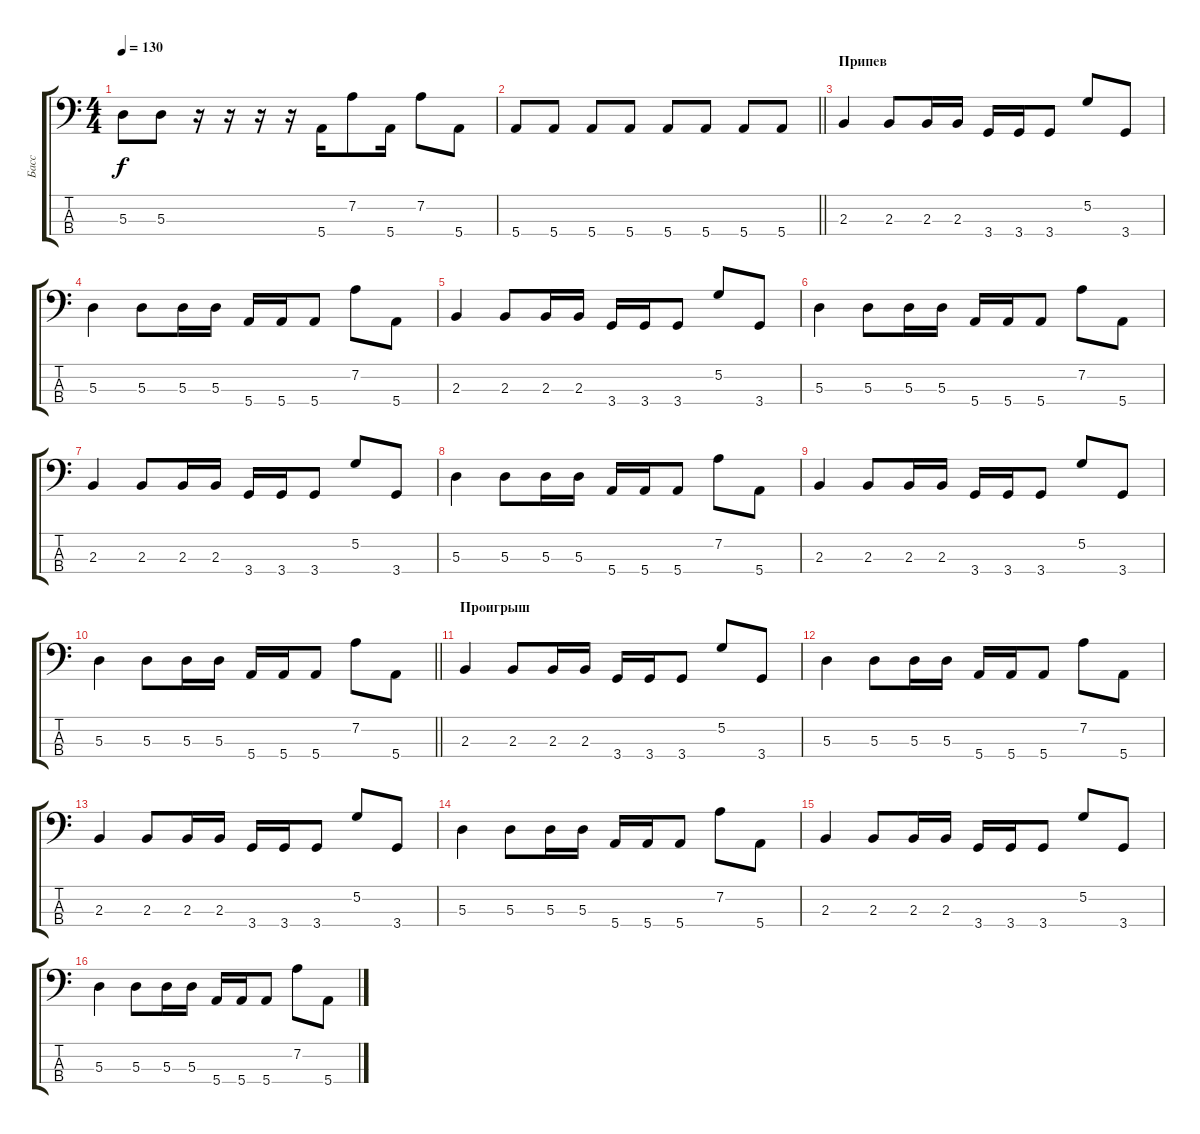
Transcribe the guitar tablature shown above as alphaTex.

\track ("Басс" "Басс") {instrument electricbasspick}
\staff {score tabs}
\tuning (G2 D2 A1 E1) {hide}
\ts (4 4)
\tempo 130
\clef f4
\ks c
5.3.8{dy f} 5.3.8 r.16 r.16 r.16 r.16 5.4.16 7.2.8 5.4.16 7.2.8 5.4.8 |
\barLineRight lightlight
5.4.8 5.4.8 5.4.8 5.4.8 5.4.8 5.4.8 5.4.8 5.4.8 |
\section ("" "Припев")
2.3.4 2.3.8 2.3.16 2.3.16 3.4.16 3.4.16 3.4.8 5.2.8 3.4.8 |
5.3.4 5.3.8 5.3.16 5.3.16 5.4.16 5.4.16 5.4.8 7.2.8 5.4.8 |
2.3.4 2.3.8 2.3.16 2.3.16 3.4.16 3.4.16 3.4.8 5.2.8 3.4.8 |
5.3.4 5.3.8 5.3.16 5.3.16 5.4.16 5.4.16 5.4.8 7.2.8 5.4.8 |
2.3.4 2.3.8 2.3.16 2.3.16 3.4.16 3.4.16 3.4.8 5.2.8 3.4.8 |
5.3.4 5.3.8 5.3.16 5.3.16 5.4.16 5.4.16 5.4.8 7.2.8 5.4.8 |
2.3.4 2.3.8 2.3.16 2.3.16 3.4.16 3.4.16 3.4.8 5.2.8 3.4.8 |
\barLineRight lightlight
5.3.4 5.3.8 5.3.16 5.3.16 5.4.16 5.4.16 5.4.8 7.2.8 5.4.8 |
\section ("" "Проигрыш")
2.3.4 2.3.8 2.3.16 2.3.16 3.4.16 3.4.16 3.4.8 5.2.8 3.4.8 |
5.3.4 5.3.8 5.3.16 5.3.16 5.4.16 5.4.16 5.4.8 7.2.8 5.4.8 |
2.3.4 2.3.8 2.3.16 2.3.16 3.4.16 3.4.16 3.4.8 5.2.8 3.4.8 |
5.3.4 5.3.8 5.3.16 5.3.16 5.4.16 5.4.16 5.4.8 7.2.8 5.4.8 |
2.3.4 2.3.8 2.3.16 2.3.16 3.4.16 3.4.16 3.4.8 5.2.8 3.4.8 |
5.3.4 5.3.8 5.3.16 5.3.16 5.4.16 5.4.16 5.4.8 7.2.8 5.4.8
